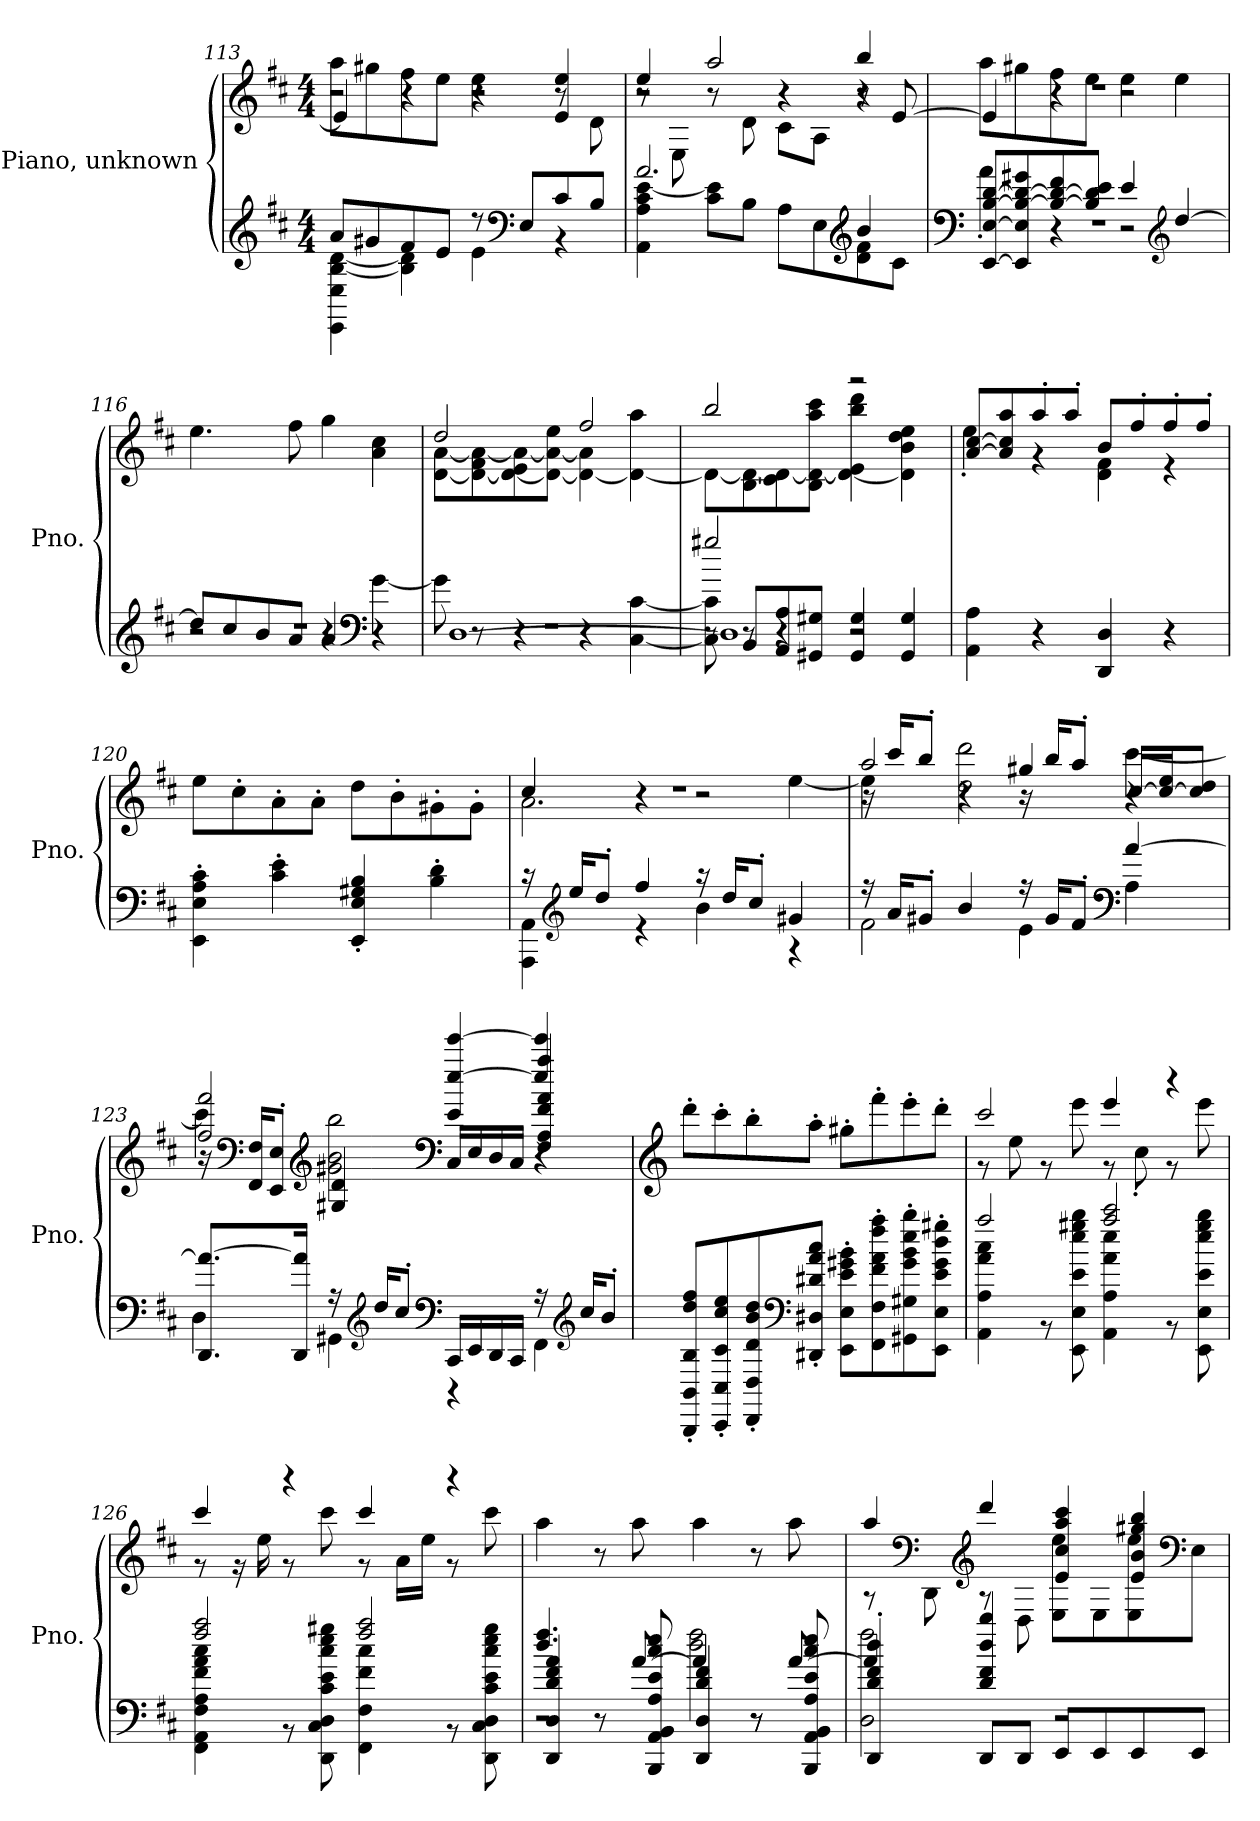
**kern	**kern
*part1	*part1
*staff2	*staff1
*I"Piano, unknown	*
*I'Pno.	*
!!LO:LB:g=z
*clefG2	*clefG2
*k[f#c#]	*k[f#c#]
*M4/4	*M4/4
=113	=113
*^	*^
*	*	*	*^
8a/L	4EE\ 4E\ [4B\ [4d\	2r	8aa\L	4e/]
8g#X/	.	.	8gg#X\	.
8f#/	4B\] 4d\]	.	8ff#\	4r
8e/J	.	.	8ee\J	.
8r	4e\	4r	4ee\	2r
*clefF4	*	*	*	*
8E/L	.	.	.	.
8c#/	4r	4e/ 4ee/	8r	.
8B/J	.	.	8d\	.
=114	=114	=114	=114	=114
2.a/	4AA\ 4A\ 4c#\ [4e\	4ee/	8r	2r
.	.	.	8E\	.
.	8c#\ 8e\]L	2aa/	8r	.
.	8B\J	.	8d\	.
.	8A\L	.	8c#\L	4r
.	8E\	.	8A\J	.
*clefG2	*	*	*	*
4b/	8d\ 8f#\	4bb/	4r	8r
.	8c#\J	.	.	[8e/
*v	*v	*	*	*
=115	=115	=115	=115
*clefF4	*	*	*
*^	*	*	*
*	*^	*	*	*
1r	4a'\	[8EE/ [8E/ [8B/ [8d/L	1r	8aa\L	4e/]
.	.	8EE/] 8E/] 8B/_ 8d/_ 8g#X/	.	8gg#X\	.
.	4r	8B/_ 8d/_ 8f#/	.	8ff#\	4r
.	.	8B/] 8d/] 8e/J	.	8ee\J	.
.	2r	4e/	.	4ee\	2r
*clefG2	*	*	*	*	*
.	.	[4dd/	.	4ee\	.
*	*	*	*v	*v	*v
!!LO:LB:g=z
=116	=116	=116	=116
1r	2r	8dd/L]	4.ee\
.	.	8cc#/	.
.	.	8b/	.
.	.	8a/J	8ff#\
.	4r	4a/	4gg\
*clefF4	*	*	*
.	[4g\	4r	4a\ 4cc#\
=117	=117	=117	=117
*	*	*	*^
1r	8g\]	[1D	2dd/	[8d\ [8a\L
.	8r	.	.	8d\_ 8f#\ 8a\_
.	4r	.	.	8d\_ 8e\ 8a\_
.	.	.	.	8d\_ 8a\_ 8ee\J
.	4r	.	2ff#/	4d\_ 4a\]
.	[4C#\ [4c#\	.	.	4d\_ 4aa\
=118	=118	=118	=118	=118
*	*	*^	*	*
2gg#X/	8C#\] 8c#\]	8r	1D]	2bb/	8d\L_
.	8r	8BB/L	.	.	8B\ 8d\_
.	4r	8AA/ 8A/	.	.	8c#\ 8d\_
.	.	8GG#X/ 8G#X/J	.	.	8B\ 8d\_ 8aa\ 8ccc#\J
2r	2r	4GG#/ 4G#/	.	2r	4d\_ 4e\ 4bb\ 4ddd\
.	.	4GG#/ 4G#/	.	.	4d\] 4b\ 4dd\ 4ee\
*v	*v	*v	*v	*	*
=119	=119	=119
4AA\ 4A\	[8a/ [8cc#/L	4ee'\
.	8a/] 8cc#/] 8aa/	.
4r	8aa'/	4r
.	8aa'/J	.
4DD/ 4D/	8b/L	4d\ 4f#\
.	8ff#'/	.
4r	8ff#'/	4r
.	8ff#'/J	.
*	*v	*v
!!LO:LB:g=z
=120	=120
4EE\' 4E\' 4A\' 4c#\'	8ee\L
.	8cc#'\
4c#\' 4e\'	8a'\
.	8a'\J
4EE/' 4E/' 4G#X/' 4B/'	8dd\L
.	8b'\
4B\' 4d\'	8g#X'\
.	8g#'\J
=121	=121
*^	*^
*	*	*	*^
16r	4AAA\ 4AA\	1r	2.a\	4cc#/
*clefG2	*	*	*	*
16ee/KL	.	.	.	.
8dd'/J	.	.	.	.
4ff#/	4r	.	.	4r
16r	4b\	.	.	2r
16dd/KL	.	.	.	.
8cc#'/J	.	.	.	.
4g#X/	4r	.	[4ee\	.
=122	=122	=122	=122	=122
16r	2f#\	2aa/	4ee\]	16r
16a/KL	.	.	.	16ccc#/KL
8g#X'/J	.	.	.	8bb'/J
4b/	.	.	2dd\ 2ddd\	4r
16r	4e\	4gg#X/	.	16r
16g#/KL	.	.	.	16bb/KL
8f#'/J	.	.	.	8aa'/J
*clefF4	*	*	*	*
[4a/	4A\	4r	[4ccc#\	[16cc#/LL
.	.	.	.	16cc#/_ 16ee/J
.	.	.	.	8cc#/] 8dd/J
!!LO:PB:g=z	!!	!!
=123	=123	=123	=123	=123
8.DD/ 8.a/_L	4D\	2ff#/ 2fff#/	4ccc#\]	16r
*	*	*clefF4	*	*
.	.	.	.	16FF#/ 16F#/KL
.	.	.	.	8EE/' 8E/'J
16DD/ 16a/]Jk	.	.	.	.
*	*	*clefG2	*	*
16r	4GG#X\	.	2g#X\ 2b\ 2bb\	4G#X/ 4d/
*clefG2	*	*	*	*
16dd/KL	.	.	.	.
8cc#'/J	.	.	.	.
*clefF4	*	*clefF4	*	*
16CC#/LL	4r	4e/ [4ee/ [4eee/	.	16C#/LL
16EE/	.	.	.	16E/
16DD/	.	.	.	16D/
16CC#/JJ	.	.	.	16C#/JJ
16r	4FF#\	4ee/] 4eee/]	4r	4F#/ 4A/ 4f#/ 4a/ 4aa/
*clefG2	*	*	*	*
16cc#/KL	.	.	.	.
8b'/J	.	.	.	.
*v	*v	*	*	*
*	*v	*v	*v
=124	=124
*	*clefG2
8BBB/' 8BB/' 8B/' 8dd/' 8ff#/'L	8ddd'\L
8CC#/' 8C#/' 8c#/' 8cc#/' 8ee/'	8ccc#'\
8DD/' 8D/' 8d/' 8b/' 8dd/'	8bb'\
*clefF4	*
8DD#X/' 8D#X/' 8d#X/' 8a/' 8cc#/'J	8aa'\J
8EE\' 8E\' 8e\' 8g#X\' 8b\'L	8gg#X'\L
8FF#\' 8F#\' 8f#\' 8a\' 8ff#\' 8aa\'	8fff#'\
8GG#X\' 8G#X\' 8g#\' 8b\' 8ee\' 8bb\'	8eee'\
8EE\' 8E\' 8e\' 8g#\' 8dd\' 8gg#X\'J	8ddd'\J
!!LO:LB:g=z
=125	=125
*^	*^
2aa/	4AA\ 4A\ 4a\ 4cc#\	2ccc#/	8r
.	.	.	8ee\
.	8r	.	8r
.	8EE\ 8E\ 8e\ 8ee\ 8gg#X\ 8bb\	.	8eee\
2aa/ 2ccc#/	4AA\ 4A\ 4a\ 4ee\	4eee/	8r
.	.	.	8cc#'\
.	8r	4r	8r
.	8EE\ 8E\ 8e\ 8ee\ 8gg#\ 8bb\	.	8eee\
=126	=126	=126	=126
2ff#/ 2aa/	4FF#\ 4AA\ 4F#\ 4A\ 4f#\ 4a\ 4cc#\	4ccc#/	8r
.	.	.	16r
.	.	.	16ee\
.	8r	4r	8r
.	8DD\ 8C#\ 8D\ 8c#\ 8e\ 8cc#\ 8ee\ 8gg#X\	.	8ccc#\
2ff#/ 2aa/	4FF#\ 4F#\ 4f#\ 4cc#\	4ccc#/	8r
.	.	.	16a\LL
.	.	.	16ee\JJ
.	8r	4r	8r
.	8DD\ 8C#\ 8D\ 8c#\ 8e\ 8cc#\ 8ee\ 8gg#\	.	8ccc#\
*	*	*v	*v
=127	=127	=127
*	*^	*
4.dd/ 4.ff#/	2r	4DD/ 4D/ 4d/ 4f#/ 4a/	4aa\
.	.	8r	8r
[8a/	.	8BBB/ 8AA/ 8BB/ 8A/ 8e/ 8cc#/ 8ee/	8aa\
4a/]	2dd\ 2ff#\	4DD/ 4D/ 4d/ 4f#/	4aa\
8r	.	8r	8r
[8a/	.	8BBB/ 8AA/ 8BB/ 8A/ 8e/ 8cc#/ 8ee/	8aa\
!!LO:LB:g=z
=128	=128	=128	=128
*	*	*	*^
4a/]	2D\ 2ff#\	4DD/' 4d/' 4f#/' 4dd/'	4aa/	8r
*	*	*	*clefF4	*
.	.	.	.	8DD\
*	*	*	*clefG2	*
4d/ 4f#/ 4dd/ 4bb/	.	8DD/L	4ddd/	8r
.	.	8DD/J	.	8D\
2r	2r	8EE/L	4e/ 4cc#/ 4aa/ 4ccc#/	8E\ 8ee\L
.	.	8EE/	.	8E\
.	.	8EE/	4e/ 4b/ 4gg#X/ 4bb/	8E\ 8ee\
*	*	*	*clefF4	*
.	.	8EE/J	.	8E\J
*v	*v	*v	*	*
*	*v	*v
=	=
*-	*-
